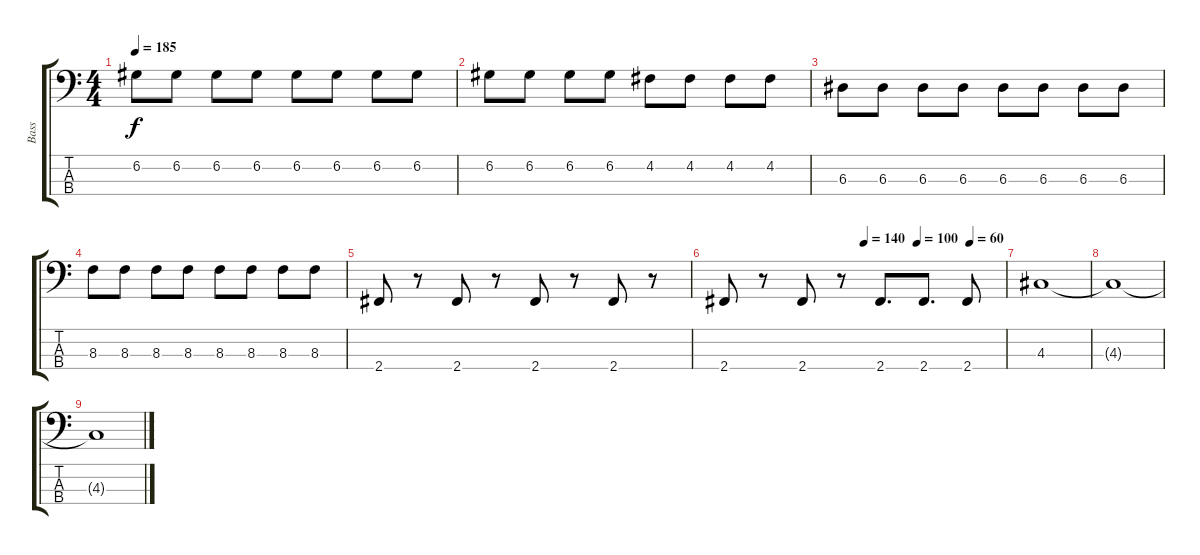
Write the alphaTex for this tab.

\track ("Bass" "Bass") {instrument electricbasspick}
\staff {score tabs}
\tuning (G2 D2 A1 E1) {hide}
\ts (4 4)
\tempo 185
\clef f4
\ks c
6.2.8{dy f} 6.2.8 6.2.8 6.2.8 6.2.8 6.2.8 6.2.8 6.2.8 |
6.2.8 6.2.8 6.2.8 6.2.8 4.2.8 4.2.8 4.2.8 4.2.8 |
6.3.8 6.3.8 6.3.8 6.3.8 6.3.8 6.3.8 6.3.8 6.3.8 |
8.3.8 8.3.8 8.3.8 8.3.8 8.3.8 8.3.8 8.3.8 8.3.8 |
2.4.8 r.8 2.4.8 r.8 2.4.8 r.8 2.4.8 r.8 |
\tempo (140 0.5)
\tempo (100 0.6875)
\tempo (60 0.875)
2.4.8 r.8 2.4.8 r.8 2.4.8{d} 2.4.8{d} 2.4.8 |
4.3.1 |
4.3{t}.1{volume 0} |
4.3{t}.1
